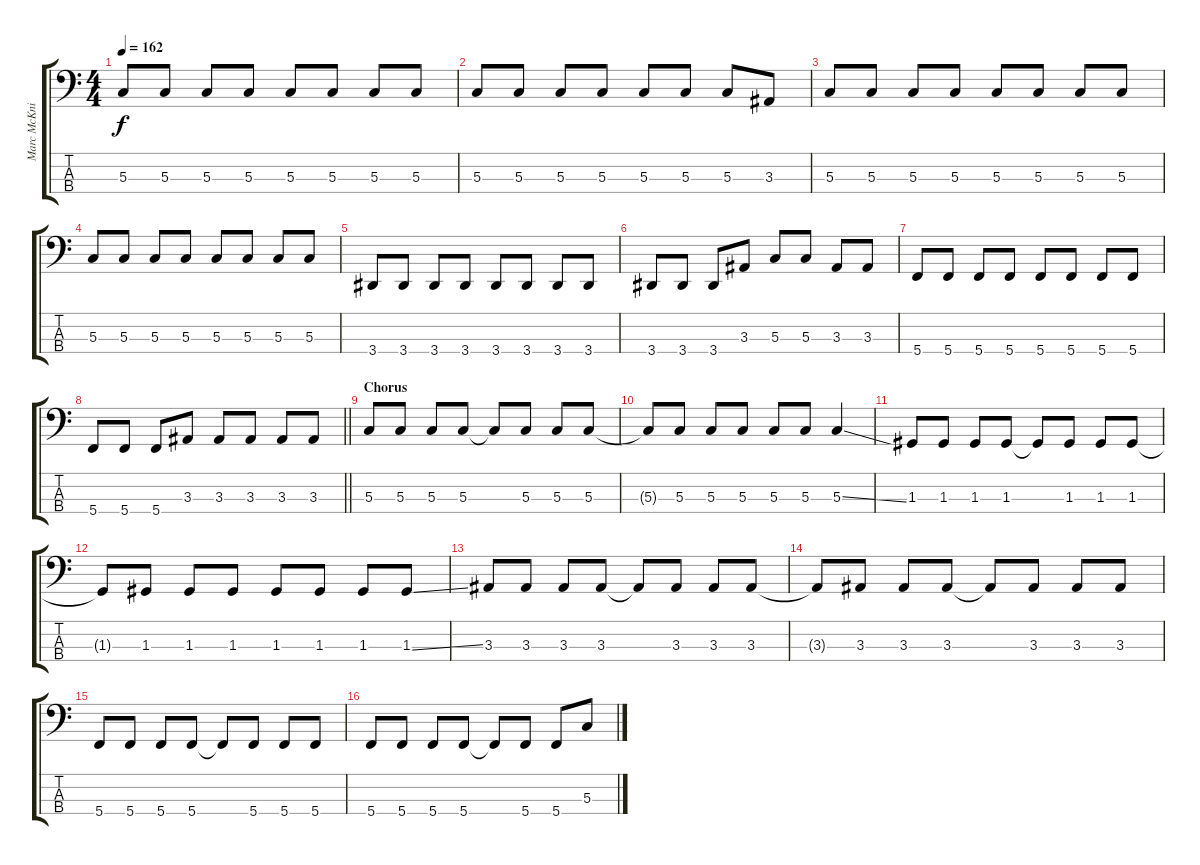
\track ("Marc McKnight" "Marc McKni") {instrument electricbasspick}
\staff {score tabs}
\tuning (F2 C2 G1 C1) {hide}
\ts (4 4)
\tempo 162
\clef f4
\ks c
5.3.8{dy f} 5.3.8 5.3.8 5.3.8 5.3.8 5.3.8 5.3.8 5.3.8 |
5.3.8 5.3.8 5.3.8 5.3.8 5.3.8 5.3.8 5.3.8 3.3.8 |
5.3.8 5.3.8 5.3.8 5.3.8 5.3.8 5.3.8 5.3.8 5.3.8 |
5.3.8 5.3.8 5.3.8 5.3.8 5.3.8 5.3.8 5.3.8 5.3.8 |
3.4.8 3.4.8 3.4.8 3.4.8 3.4.8 3.4.8 3.4.8 3.4.8 |
3.4.8 3.4.8 3.4.8 3.3.8 5.3.8 5.3.8 3.3.8 3.3.8 |
5.4.8 5.4.8 5.4.8 5.4.8 5.4.8 5.4.8 5.4.8 5.4.8 |
\barLineRight lightlight
5.4.8 5.4.8 5.4.8 3.3.8 3.3.8 3.3.8 3.3.8 3.3.8 |
\section ("" "Chorus")
5.3.8 5.3.8 5.3.8 5.3.8 5.3{t}.8 5.3.8 5.3.8 5.3.8 |
5.3{t}.8 5.3.8 5.3.8 5.3.8 5.3.8 5.3.8 5.3{ss}.4 |
1.3.8 1.3.8 1.3.8 1.3.8 1.3{t}.8 1.3.8 1.3.8 1.3.8 |
1.3{t}.8 1.3.8 1.3.8 1.3.8 1.3.8 1.3.8 1.3.8 1.3{ss}.8 |
3.3.8 3.3.8 3.3.8 3.3.8 3.3{t}.8 3.3.8 3.3.8 3.3.8 |
3.3{t}.8 3.3.8 3.3.8 3.3.8 3.3{t}.8 3.3.8 3.3.8 3.3.8 |
5.4.8 5.4.8 5.4.8 5.4.8 5.4{t}.8 5.4.8 5.4.8 5.4.8 |
5.4.8 5.4.8 5.4.8 5.4.8 5.4{t}.8 5.4.8 5.4.8 5.3.8
